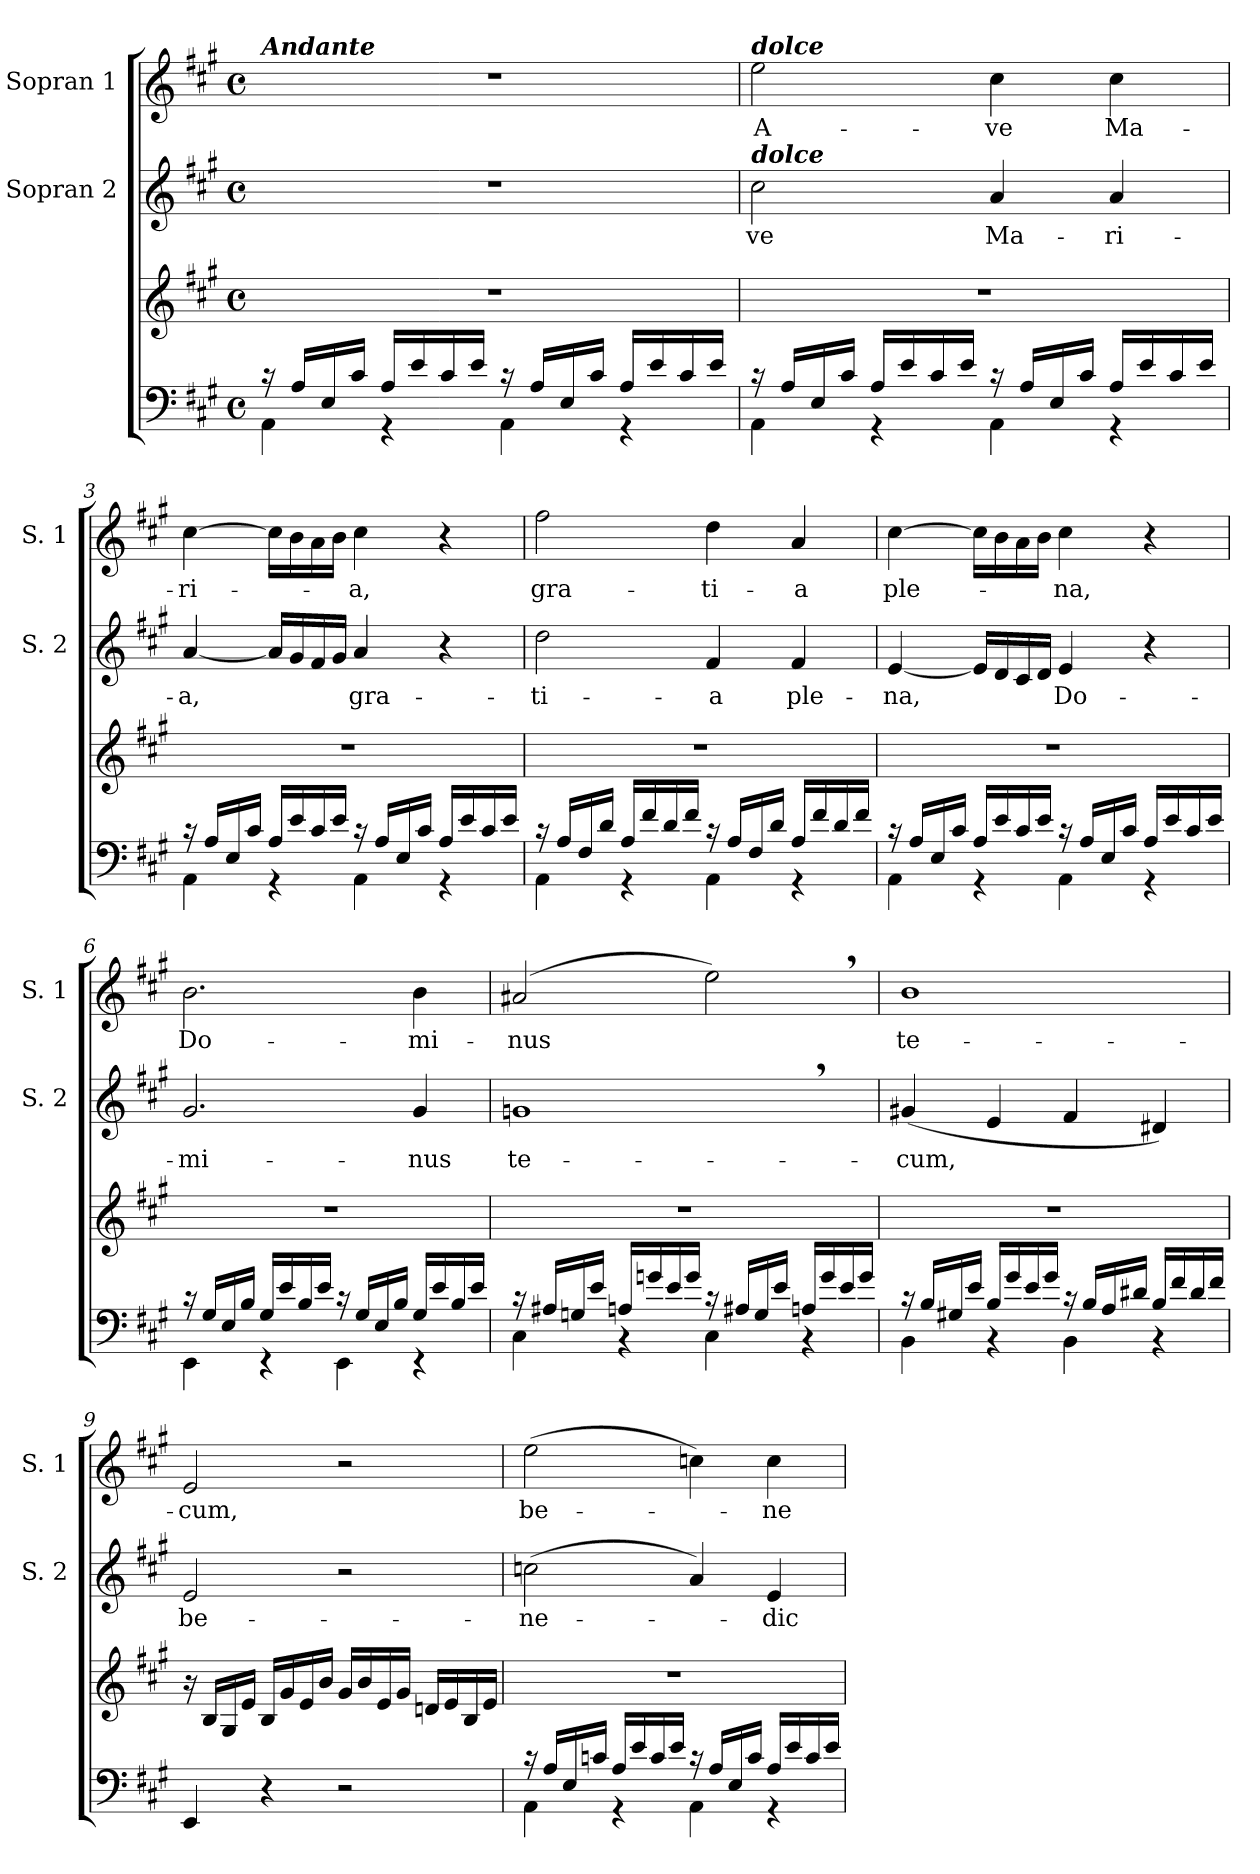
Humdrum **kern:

**kern	**kern	**kern	**text	**kern	**text
*part3	*part3	*part2	*part2	*part1	*part1
*staff4	*staff3	*staff2	*staff2	*staff1	*staff1
*	*	*I"Sopran 2	*	*I"Sopran 1	*
*	*	*I'S. 2	*	*I'S. 1	*
*clefF4	*clefG2	*clefG2	*	*clefG2	*
*k[f#c#g#]	*k[f#c#g#]	*k[f#c#g#]	*	*k[f#c#g#]	*
*A:	*A:	*A:	*	*A:	*
*M4/4	*M4/4	*M4/4	*	*M4/4	*
*met(c)	*met(c)	*met(c)	*	*met(c)	*
=1	=1	=1	=1	=1	=1
*^	*	*	*	*	*
!	!	!	!	!	!LO:TX:a:Bi:t=Andante	!
16rc	4AA\	1r	1r	.	1r	.
16A/LL	.	.	.	.	.	.
16E/	.	.	.	.	.	.
16c#/JJ	.	.	.	.	.	.
16A/LL	4rGG	.	.	.	.	.
16e/	.	.	.	.	.	.
16c#/	.	.	.	.	.	.
16e/JJ	.	.	.	.	.	.
16rc	4AA\	.	.	.	.	.
16A/LL	.	.	.	.	.	.
16E/	.	.	.	.	.	.
16c#/JJ	.	.	.	.	.	.
16A/LL	4rGG	.	.	.	.	.
16e/	.	.	.	.	.	.
16c#/	.	.	.	.	.	.
16e/JJ	.	.	.	.	.	.
=2	=2	=2	=2	=2	=2	=2
!	!	!	!	!	!LO:TX:a:Bi:t=dolce	!
!	!	!	!LO:TX:a:Bi:t=dolce	!	!	!
!	!	!	!	!LO:LY:b	!	!LO:LY:b
16rc	4AA\	1r	2cc#\	ve	2ee\	A-
16A/LL	.	.	.	.	.	.
16E/	.	.	.	.	.	.
16c#/JJ	.	.	.	.	.	.
16A/LL	4rGG	.	.	.	.	.
16e/	.	.	.	.	.	.
16c#/	.	.	.	.	.	.
16e/JJ	.	.	.	.	.	.
!	!	!	!	!LO:LY:b	!	!LO:LY:b
16rc	4AA\	.	4a/	Ma-	4cc#\	-ve
16A/LL	.	.	.	.	.	.
16E/	.	.	.	.	.	.
16c#/JJ	.	.	.	.	.	.
!	!	!	!	!LO:LY:b	!	!LO:LY:b
16A/LL	4rGG	.	4a/	-ri-	4cc#\	Ma-
16e/	.	.	.	.	.	.
16c#/	.	.	.	.	.	.
16e/JJ	.	.	.	.	.	.
=3	=3	=3	=3	=3	=3	=3
!	!	!	!	!LO:LY:b	!	!LO:LY:b
16rc	4AA\	1r	[4a/	-a,	[4cc#\	-ri-
16A/LL	.	.	.	.	.	.
16E/	.	.	.	.	.	.
16c#/JJ	.	.	.	.	.	.
16A/LL	4rGG	.	16a/LL]	.	16cc#\LL]	.
16e/	.	.	16g#/	.	16b\	.
16c#/	.	.	16f#/	.	16a\	.
16e/JJ	.	.	16g#/JJ	.	16b\JJ	.
!	!	!	!	!LO:LY:b	!	!LO:LY:b
16rc	4AA\	.	4a/	gra-	4cc#\	-a,
16A/LL	.	.	.	.	.	.
16E/	.	.	.	.	.	.
16c#/JJ	.	.	.	.	.	.
16A/LL	4rGG	.	4r	.	4r	.
16e/	.	.	.	.	.	.
16c#/	.	.	.	.	.	.
16e/JJ	.	.	.	.	.	.
!!LO:LB:g=z
=4	=4	=4	=4	=4	=4	=4
!	!	!	!	!LO:LY:b	!	!LO:LY:b
16rc	4AA\	1r	2dd\	-ti-	2ff#\	gra-
16A/LL	.	.	.	.	.	.
16F#/	.	.	.	.	.	.
16d/JJ	.	.	.	.	.	.
16A/LL	4rGG	.	.	.	.	.
16f#/	.	.	.	.	.	.
16d/	.	.	.	.	.	.
16f#/JJ	.	.	.	.	.	.
!	!	!	!	!LO:LY:b	!	!LO:LY:b
16rc	4AA\	.	4f#/	-a	4dd\	-ti-
16A/LL	.	.	.	.	.	.
16F#/	.	.	.	.	.	.
16d/JJ	.	.	.	.	.	.
!	!	!	!	!LO:LY:b	!	!LO:LY:b
16A/LL	4rGG	.	4f#/	ple-	4a/	-a
16f#/	.	.	.	.	.	.
16d/	.	.	.	.	.	.
16f#/JJ	.	.	.	.	.	.
=5	=5	=5	=5	=5	=5	=5
!	!	!	!	!LO:LY:b	!	!LO:LY:b
16rc	4AA\	1r	[4e/	-na,	[4cc#\	ple-
16A/LL	.	.	.	.	.	.
16E/	.	.	.	.	.	.
16c#/JJ	.	.	.	.	.	.
16A/LL	4rGG	.	16e/LL]	.	16cc#\LL]	.
16e/	.	.	16d/	.	16b\	.
16c#/	.	.	16c#/	.	16a\	.
16e/JJ	.	.	16d/JJ	.	16b\JJ	.
!	!	!	!	!LO:LY:b	!	!LO:LY:b
16rc	4AA\	.	4e/	Do-	4cc#\	-na,
16A/LL	.	.	.	.	.	.
16E/	.	.	.	.	.	.
16c#/JJ	.	.	.	.	.	.
16A/LL	4rGG	.	4r	.	4r	.
16e/	.	.	.	.	.	.
16c#/	.	.	.	.	.	.
16e/JJ	.	.	.	.	.	.
=6	=6	=6	=6	=6	=6	=6
!	!	!	!	!LO:LY:b	!	!LO:LY:b
16rc	4EE\	1r	2.g#/	-mi-	2.b\	Do-
16G#/LL	.	.	.	.	.	.
16E/	.	.	.	.	.	.
16B/JJ	.	.	.	.	.	.
16G#/LL	4rEE	.	.	.	.	.
16e/	.	.	.	.	.	.
16B/	.	.	.	.	.	.
16e/JJ	.	.	.	.	.	.
16rc	4EE\	.	.	.	.	.
16G#/LL	.	.	.	.	.	.
16E/	.	.	.	.	.	.
16B/JJ	.	.	.	.	.	.
!	!	!	!	!LO:LY:b	!	!LO:LY:b
16G#/LL	4rEE	.	4g#/	-nus	4b\	-mi-
16e/	.	.	.	.	.	.
16B/	.	.	.	.	.	.
16e/JJ	.	.	.	.	.	.
!!LO:LB:g=z
=7	=7	=7	=7	=7	=7	=7
!	!	!	!	!LO:LY:b	!	!LO:LY:b
16rc	4C#\	1r	1gn,>	te-	(2a#X/	-nus
16A#X/LL	.	.	.	.	.	.
16Gn/	.	.	.	.	.	.
16e/JJ	.	.	.	.	.	.
16An/LL	4rAA	.	.	.	.	.
16gn/	.	.	.	.	.	.
16e/	.	.	.	.	.	.
16g/JJ	.	.	.	.	.	.
16rc	4C#\	.	.	.	2ee,>\)	.
16A#X/LL	.	.	.	.	.	.
16G/	.	.	.	.	.	.
16e/JJ	.	.	.	.	.	.
16An/LL	4rAA	.	.	.	.	.
16g/	.	.	.	.	.	.
16e/	.	.	.	.	.	.
16g/JJ	.	.	.	.	.	.
=8	=8	=8	=8	=8	=8	=8
!	!	!	!	!LO:LY:b	!	!LO:LY:b
16rc	4BB\	1r	(<4g#X/	-cum,	1b	te-
16B/LL	.	.	.	.	.	.
16G#X/	.	.	.	.	.	.
16e/JJ	.	.	.	.	.	.
16B/LL	4rAA	.	4e/	.	.	.
16g#/	.	.	.	.	.	.
16e/	.	.	.	.	.	.
16g#/JJ	.	.	.	.	.	.
16rc	4BB\	.	4f#/	.	.	.
16B/LL	.	.	.	.	.	.
16A/	.	.	.	.	.	.
16d#X/JJ	.	.	.	.	.	.
16B/LL	4rAA	.	4d#X/)	.	.	.
16f#/	.	.	.	.	.	.
16d#/	.	.	.	.	.	.
16f#/JJ	.	.	.	.	.	.
*v	*v	*	*	*	*	*
=9	=9	=9	=9	=9	=9
!	!	!	!LO:LY:b	!	!LO:LY:b
4EE/	16r	2e/	be-	2e/	-cum,
.	16B/LL	.	.	.	.
.	16G#/	.	.	.	.
.	16e/JJ	.	.	.	.
4r	16B/LL	.	.	.	.
.	16g#/	.	.	.	.
.	16e/	.	.	.	.
.	16b/JJ	.	.	.	.
2r	16g#/LL	2r	.	2r	.
.	16b/	.	.	.	.
.	16e/	.	.	.	.
.	16g#/JJ	.	.	.	.
.	16dn/LL	.	.	.	.
.	16e/	.	.	.	.
.	16B/	.	.	.	.
.	16e/JJ	.	.	.	.
!!LO:PB:g=z
=10	=10	=10	=10	=10	=10
*^	*	*	*	*	*
!	!	!	!	!LO:LY:b	!	!LO:LY:b
16rc	4AA\	1r	(>2ccn\	-ne-	(>2ee\	be-
16A/LL	.	.	.	.	.	.
16E/	.	.	.	.	.	.
16cn/JJ	.	.	.	.	.	.
16A/LL	4rGG	.	.	.	.	.
16e/	.	.	.	.	.	.
16c/	.	.	.	.	.	.
16e/JJ	.	.	.	.	.	.
16rc	4AA\	.	4a/)	.	4ccn\)	.
16A/LL	.	.	.	.	.	.
16E/	.	.	.	.	.	.
16c/JJ	.	.	.	.	.	.
!	!	!	!	!LO:LY:b	!	!LO:LY:b
16A/LL	4rGG	.	4e/	-dic-	4cc\	-ne-
16e/	.	.	.	.	.	.
16c/	.	.	.	.	.	.
16e/JJ	.	.	.	.	.	.
*v	*v	*	*	*	*	*
=	=	=	=	=	=
*-	*-	*-	*-	*-	*-
